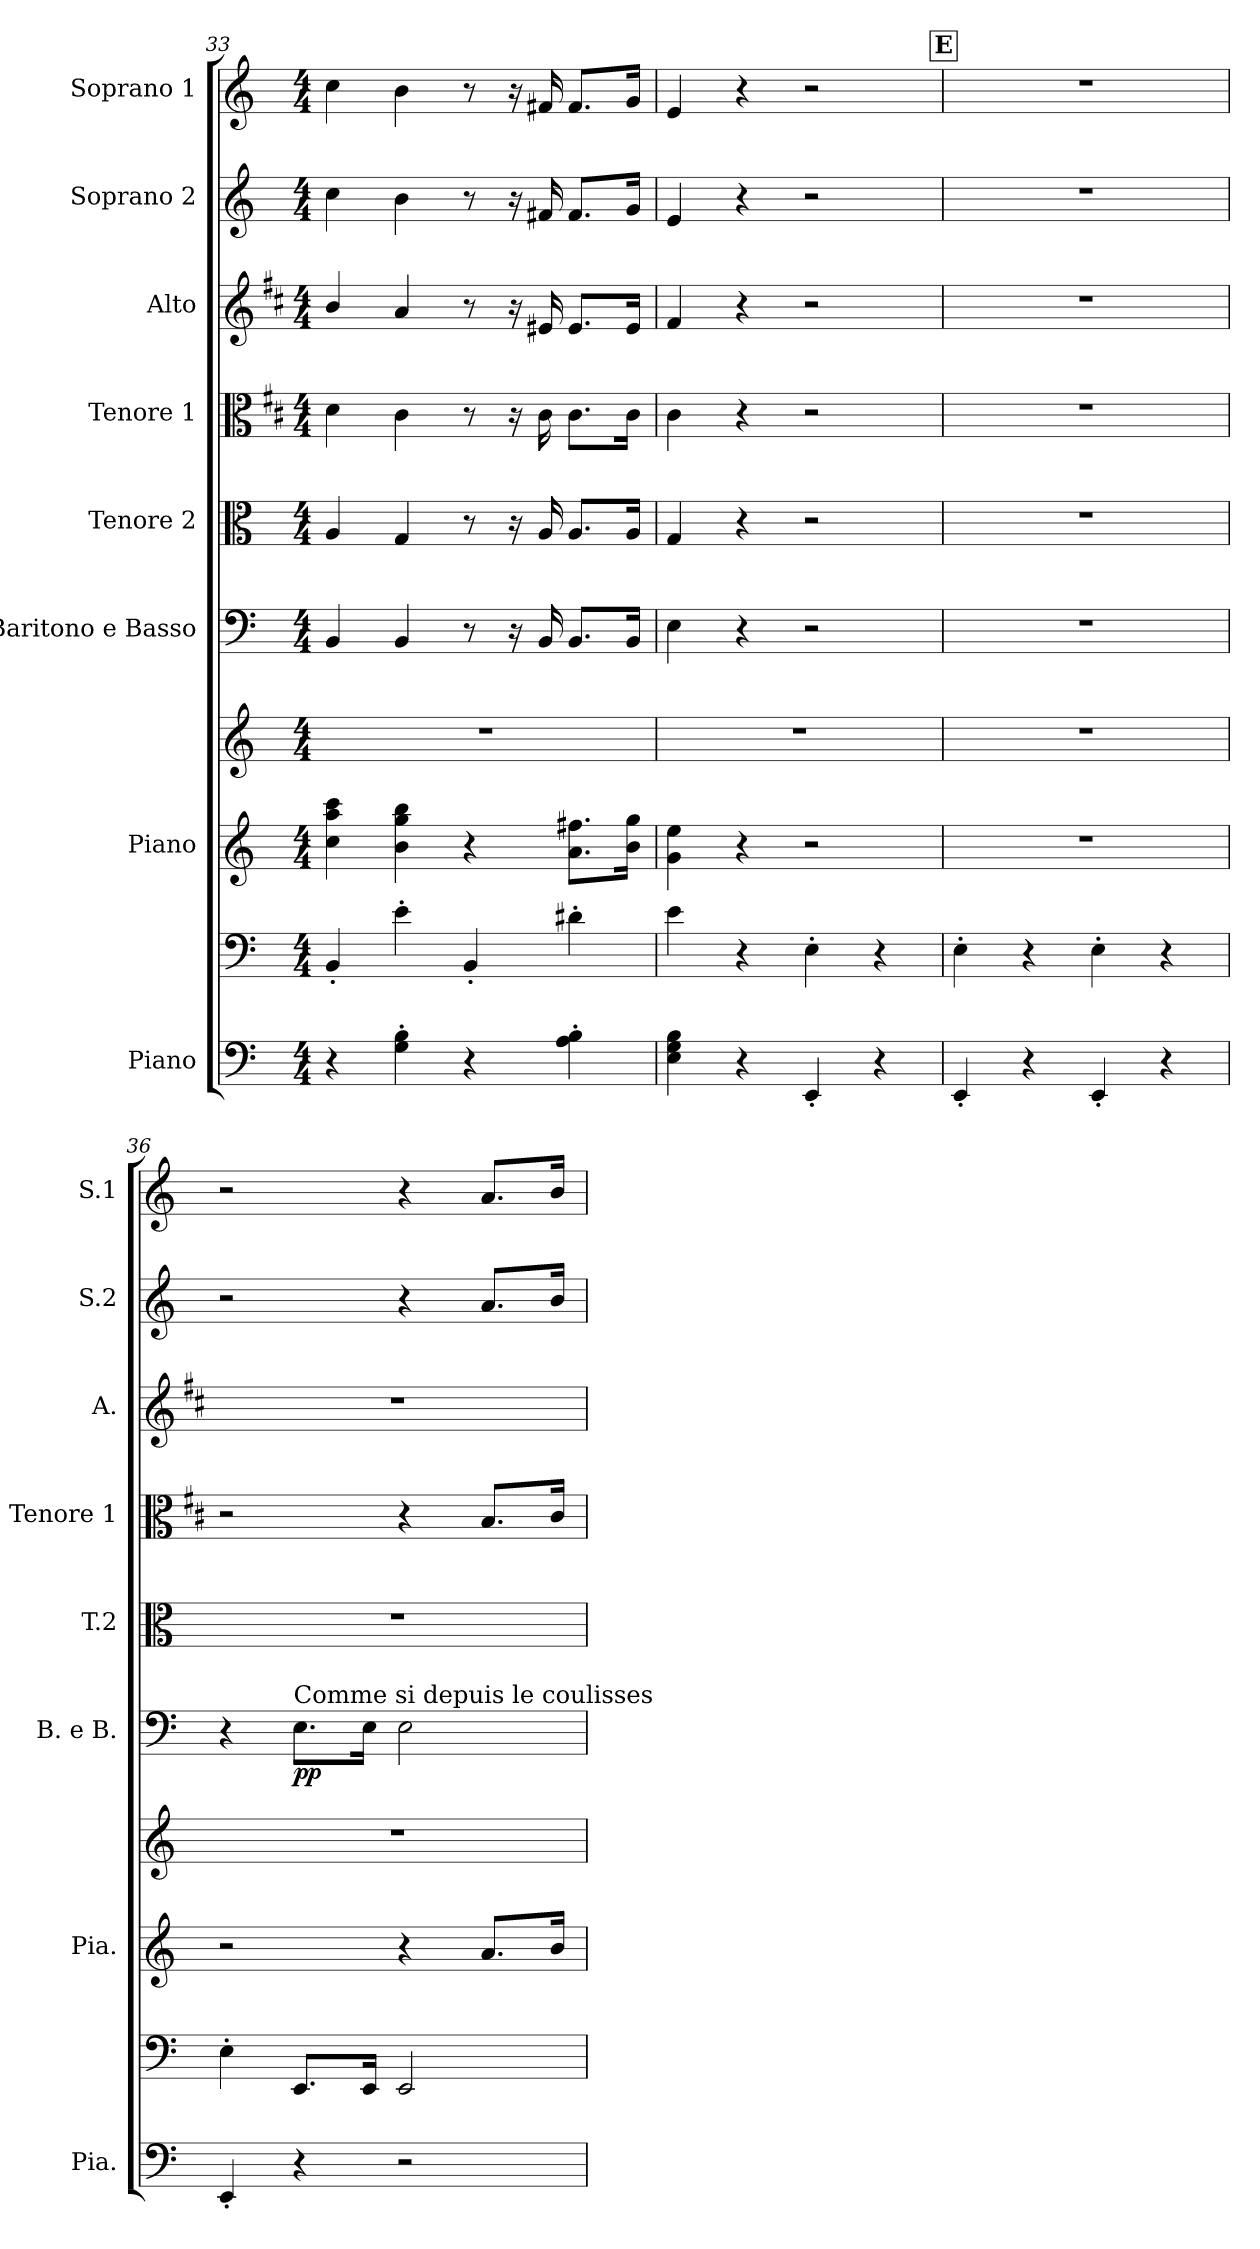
**kern	**kern	**kern	**kern	**kern	**dynam	**kern	**kern	**kern	**kern	**kern
*part8	*part8	*part7	*part7	*part6	*part6	*part5	*part4	*part3	*part2	*part1
*staff10	*staff9	*staff8	*staff7	*staff6	*staff6	*staff5	*staff4	*staff3	*staff2	*staff1
*I"Piano	*	*I"Piano	*	*I"Baritono e Basso	*	*I"Tenore 2	*I"Tenore 1	*I"Alto	*I"Soprano 2	*I"Soprano 1
*I'Pia.	*	*I'Pia.	*	*I'B. e B.	*	*I'T.2	*I'Tenore 1	*I'A.	*I'S.2	*I'S.1
*clefF4	*clefF4	*clefG2	*clefG2	*clefF4	*	*clefC3	*clefC3	*clefG2	*clefG2	*clefG2
*	*	*	*	*	*	*	*ITrd1c2	*ITrd1c2	*	*
*k[]	*k[]	*k[]	*k[]	*k[]	*	*k[]	*k[]	*k[]	*k[]	*k[]
*M4/4	*M4/4	*M4/4	*M4/4	*M4/4	*	*M4/4	*M4/4	*M4/4	*M4/4	*M4/4
=33	=33	=33	=33	=33	=33	=33	=33	=33	=33	=33
4r	4BB'/	4cc\ 4aa\ 4ccc\	1r	4BB/	.	4A/	4c\	4a/	4cc\	4cc\
4G\' 4B\'	4e'\	4b\ 4gg\ 4bb\	.	4BB/	.	4G/	4B\	4g/	4b\	4b\
4r	4BB'/	4r	.	8r	.	8r	8r	8r	8r	8r
.	.	.	.	16r	.	16r	16r	16r	16r	16r
.	.	.	.	16BB/	.	16A/	16B\	16d#X/	16f#X/	16f#X/
4A\' 4B\'	4d#X'\	8.a\ 8.ff#X\L	.	8.BB/L	.	8.A/L	8.B\L	8.d#/L	8.f#/L	8.f#/L
.	.	16b\ 16gg\Jk	.	16BB/Jk	.	16A/Jk	16B\Jk	16d#/Jk	16g/Jk	16g/Jk
=34	=34	=34	=34	=34	=34	=34	=34	=34	=34	=34
4E\ 4G\ 4B\	4e\	4g\ 4ee\	1r	4E\	.	4G/	4B\	4e/	4e/	4e/
4r	4r	4r	.	4r	.	4r	4r	4r	4r	4r
4EE'/	4E'\	2r	.	2r	.	2r	2r	2r	2r	2r
4r	4r	.	.	.	.	.	.	.	.	.
!!LO:PB:g=z
!!LO:REH:place=s1:a:B:fs=14:t=E
=35	=35	=35	=35	=35	=35	=35	=35	=35	=35	=35
4EE'/	4E'\	1r	1r	1r	.	1r	1r	1r	1r	1r
4r	4r	.	.	.	.	.	.	.	.	.
4EE'/	4E'\	.	.	.	.	.	.	.	.	.
4r	4r	.	.	.	.	.	.	.	.	.
=36	=36	=36	=36	=36	=36	=36	=36	=36	=36	=36
4EE'/	4E'\	2r	1r	4r	.	1r	2r	1r	2r	2r
!	!	!	!	!LO:TX:a:t=Comme si depuis le coulisses	!	!	!	!	!	!
!	!	!	!	!	!LO:DY:b	!	!	!	!	!
4r	8.EE/L	.	.	8.E\L	pp	.	.	.	.	.
.	16EE/Jk	.	.	16E\Jk	.	.	.	.	.	.
2r	2EE/	4r	.	2E\	.	.	4r	.	4r	4r
.	.	8.a/L	.	.	.	.	8.A/L	.	8.a/L	8.a/L
.	.	16b/Jk	.	.	.	.	16B/Jk	.	16b/Jk	16b/Jk
=	=	=	=	=	=	=	=	=	=	=
*-	*-	*-	*-	*-	*-	*-	*-	*-	*-	*-
